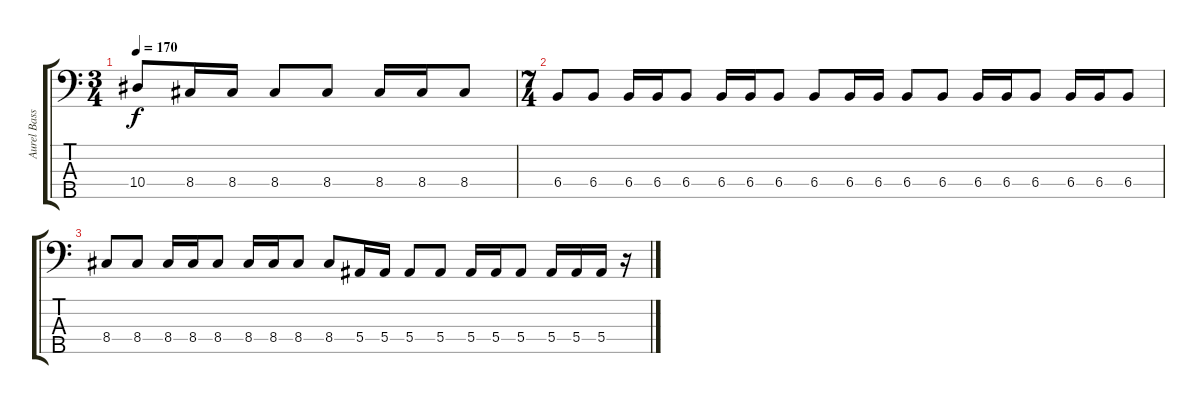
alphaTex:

\track ("Aurel Bass" "Aurel Bass") {instrument electricbassfinger}
\staff {score tabs}
\tuning (Ab2 Eb2 Bb1 F1 C1) {hide}
\ts (3 4)
\tempo 170
\clef f4
\ks c
10.4.8{dy f} 8.4.16 8.4.16 8.4.8 8.4.8 8.4.16 8.4.16 8.4.8 |
\ts (7 4)
6.4.8 6.4.8 6.4.16 6.4.16 6.4.8 6.4.16 6.4.16 6.4.8 6.4.8 6.4.16 6.4.16 6.4.8 6.4.8 6.4.16 6.4.16 6.4.8 6.4.16 6.4.16 6.4.8 |
8.4.8 8.4.8 8.4.16 8.4.16 8.4.8 8.4.16 8.4.16 8.4.8 8.4.8 5.4.16 5.4.16 5.4.8 5.4.8 5.4.16 5.4.16 5.4.8 5.4.16 5.4.16 5.4.16 r.16
